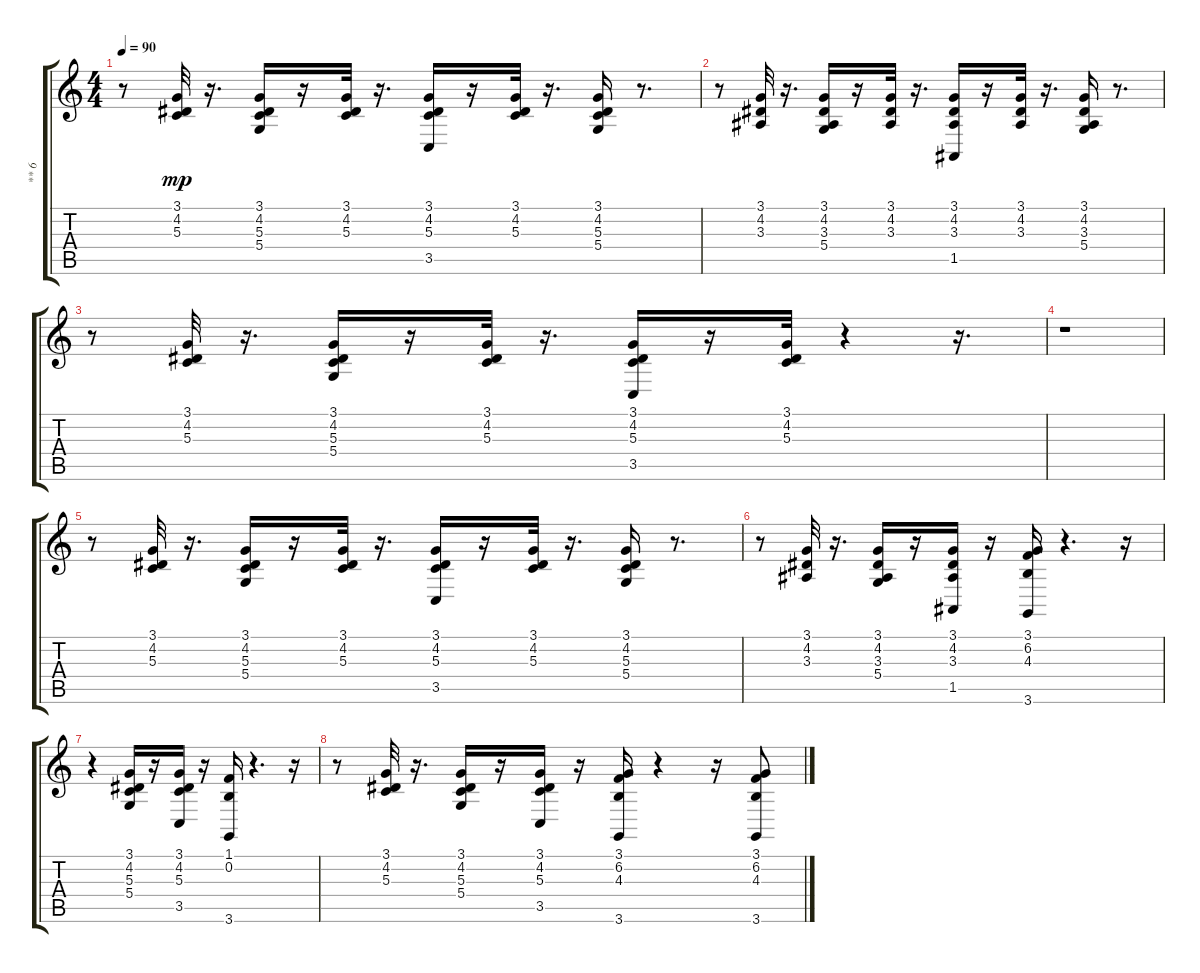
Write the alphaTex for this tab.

\track ("** 6" "** 6") {instrument honkytonkpiano}
\staff {score tabs}
\tuning (E4 B3 G3 D3 A2 E2) {hide}
\ts (4 4)
\tempo 90
\clef g2
\ks c
r.8{dy mp} (3.1 4.2 5.3).32 r.16{d} (3.1 4.2 5.3 5.4).16 r.16 (3.1 4.2 5.3).32 r.16{d} (3.1 4.2 5.3 3.5).16 r.16 (3.1 4.2 5.3).32 r.16{d} (3.1 4.2 5.3 5.4).16 r.8{d} |
r.8 (3.1 4.2 3.3).32 r.16{d} (3.1 4.2 3.3 5.4).16 r.16 (3.1 4.2 3.3).32 r.16{d} (3.1 4.2 3.3 1.5).16 r.16 (3.1 4.2 3.3).32 r.16{d} (3.1 4.2 3.3 5.4).16 r.8{d} |
r.8 (3.1 4.2 5.3).32 r.16{d} (3.1 4.2 5.3 5.4).16 r.16 (3.1 4.2 5.3).32 r.16{d} (3.1 4.2 5.3 3.5).16 r.16 (3.1 4.2 5.3).32 r.4 r.16{d} |
r.1 |
r.8 (3.1 4.2 5.3).32 r.16{d} (3.1 4.2 5.3 5.4).16 r.16 (3.1 4.2 5.3).32 r.16{d} (3.1 4.2 5.3 3.5).16 r.16 (3.1 4.2 5.3).32 r.16{d} (3.1 4.2 5.3 5.4).16 r.8{d} |
r.8 (3.1 4.2 3.3).32 r.16{d} (3.1 4.2 3.3 5.4).16 r.16 (3.1 4.2 3.3 1.5).16 r.16 (3.1 6.2 4.3 3.6).16 r.4{d} r.16 |
r.4 (3.1 4.2 5.3 5.4).16 r.16 (3.1 4.2 5.3 3.5).16 r.16 (1.1 0.2 3.6).16 r.4{d} r.16 |
r.8 (3.1 4.2 5.3).32 r.16{d} (3.1 4.2 5.3 5.4).16 r.16 (3.1 4.2 5.3 3.5).16 r.16 (3.1 6.2 4.3 3.6).16 r.4 r.16 (3.1 6.2 4.3 3.6).8
